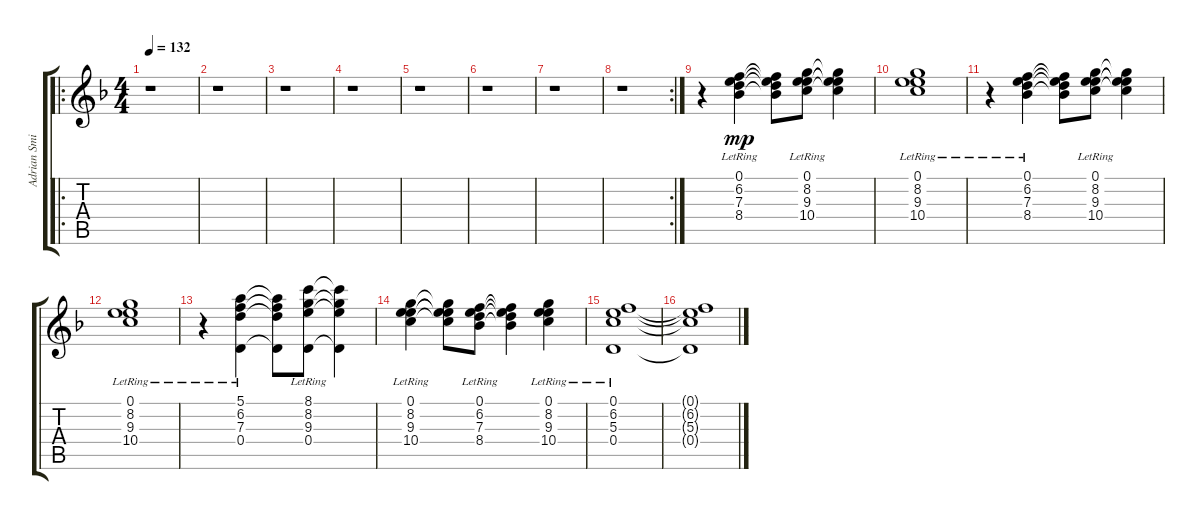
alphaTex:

\track ("Adrian Smith" "Adrian Smi") {instrument distortionguitar}
\staff {score tabs}
\tuning (E4 B3 G3 D3 A2 E2) {hide}
\ro
\ts (4 4)
\tempo 132
\clef g2
\ks f
r.1{dy mp instrument distortionguitar} |
r.1 |
r.1 |
r.1 |
r.1 |
r.1 |
r.1 |
\rc 2
r.1 |
r.4{instrument electricguitarclean} (0.1{lr} 6.2{lr} 7.3{lr} 8.4{lr}).4 (0.1{t} 6.2{t} 7.3{t} 8.4{t}).8 (0.1{lr} 8.2{lr} 9.3{lr} 10.4{lr}).8 (0.1{t} 8.2{t} 9.3{t} 10.4{t}).4 |
(0.1{lr} 8.2{lr} 9.3{lr} 10.4{lr}).1 |
r.4 (0.1{lr} 6.2{lr} 7.3{lr} 8.4{lr}).4 (0.1{t} 6.2{t} 7.3{t} 8.4{t}).8 (0.1{lr} 8.2{lr} 9.3{lr} 10.4{lr}).8 (0.1{t} 8.2{t} 9.3{t} 10.4{t}).4 |
(0.1{lr} 8.2{lr} 9.3{lr} 10.4{lr}).1 |
r.4 (5.1{lr} 6.2{lr} 7.3{lr} 0.4{lr}).4 (5.1{t} 6.2{t} 7.3{t} 0.4{t}).8 (8.1{lr} 8.2{lr} 9.3{lr} 0.4{lr}).8 (8.1{t} 8.2{t} 9.3{t} 0.4{t}).4 |
(0.1{lr} 8.2{lr} 9.3{lr} 10.4{lr}).4 (0.1{t} 8.2{t} 9.3{t} 10.4{t}).8 (0.1{lr} 6.2{lr} 7.3{lr} 8.4{lr}).8 (0.1{t} 6.2{t} 7.3{t} 8.4{t}).4 (0.1{lr} 8.2{lr} 9.3{lr} 10.4{lr}).4 |
(0.1{lr} 6.2{lr} 5.3{lr} 0.4{lr}).1 |
(0.1{t} 6.2{t} 5.3{t} 0.4{t}).1
